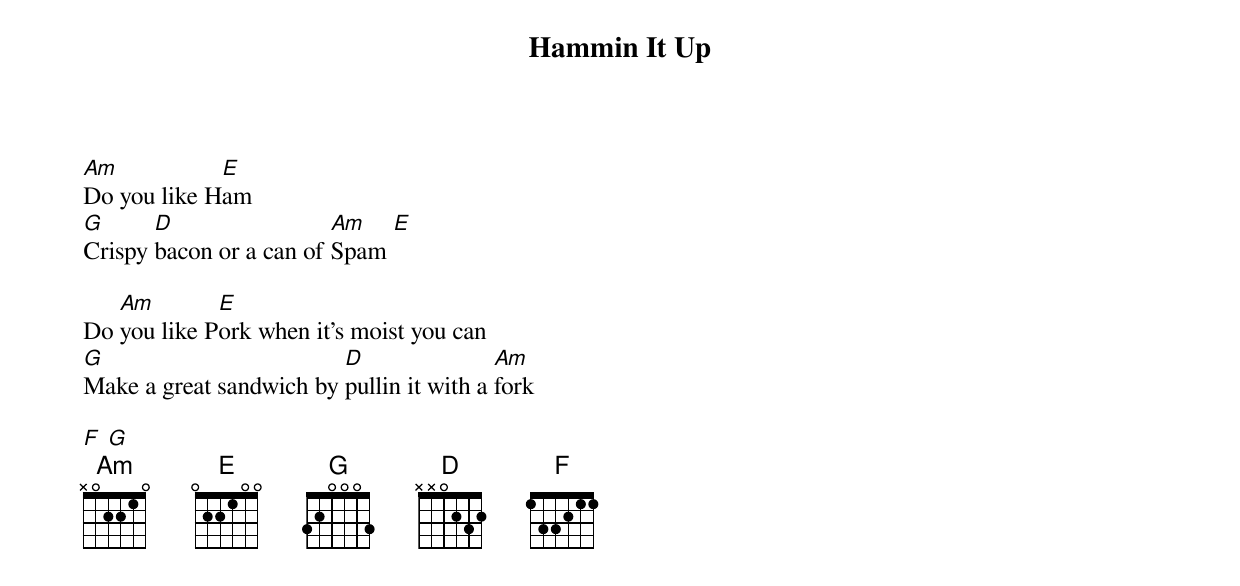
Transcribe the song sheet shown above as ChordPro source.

{t: Hammin It Up}
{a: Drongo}

[Am]Do you like H[E]am
[G]Crispy [D]bacon or a can of [Am]Spam [E]

Do [Am]you like P[E]ork when it's moist you can
[G]Make a great sandwich by [D]pullin it with a [Am]fork

[F] [G]
